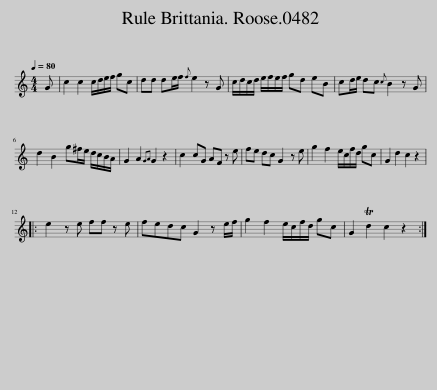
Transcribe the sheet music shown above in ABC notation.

X:1
L:1/8
Q:1/4=80
M:4/4
I:linebreak $
K:C
V:1 treble
V:1
 G | c2 c2 c/d/e/f/ gc | dd de/f/{f} e2 z G | c/d/c/d/ e/f/e/f/ gd eB | cd/e/ dc{c} B2 z G |$ %5
 d2 B2 g^f/e/ d/c/B/A/ | G2 A2{GA} G2 z2 | c2 cG AF z e | fe dc G2 z e | g2 f2 e/c/f/d/ gc | %10
 G2 d2 c2 z2 |:$ e2 z e ff z e | fedc G2 z e/f/ | g2 f2 e/c/f/d/ gc | G2 Td2 c2 z2 :| %15
